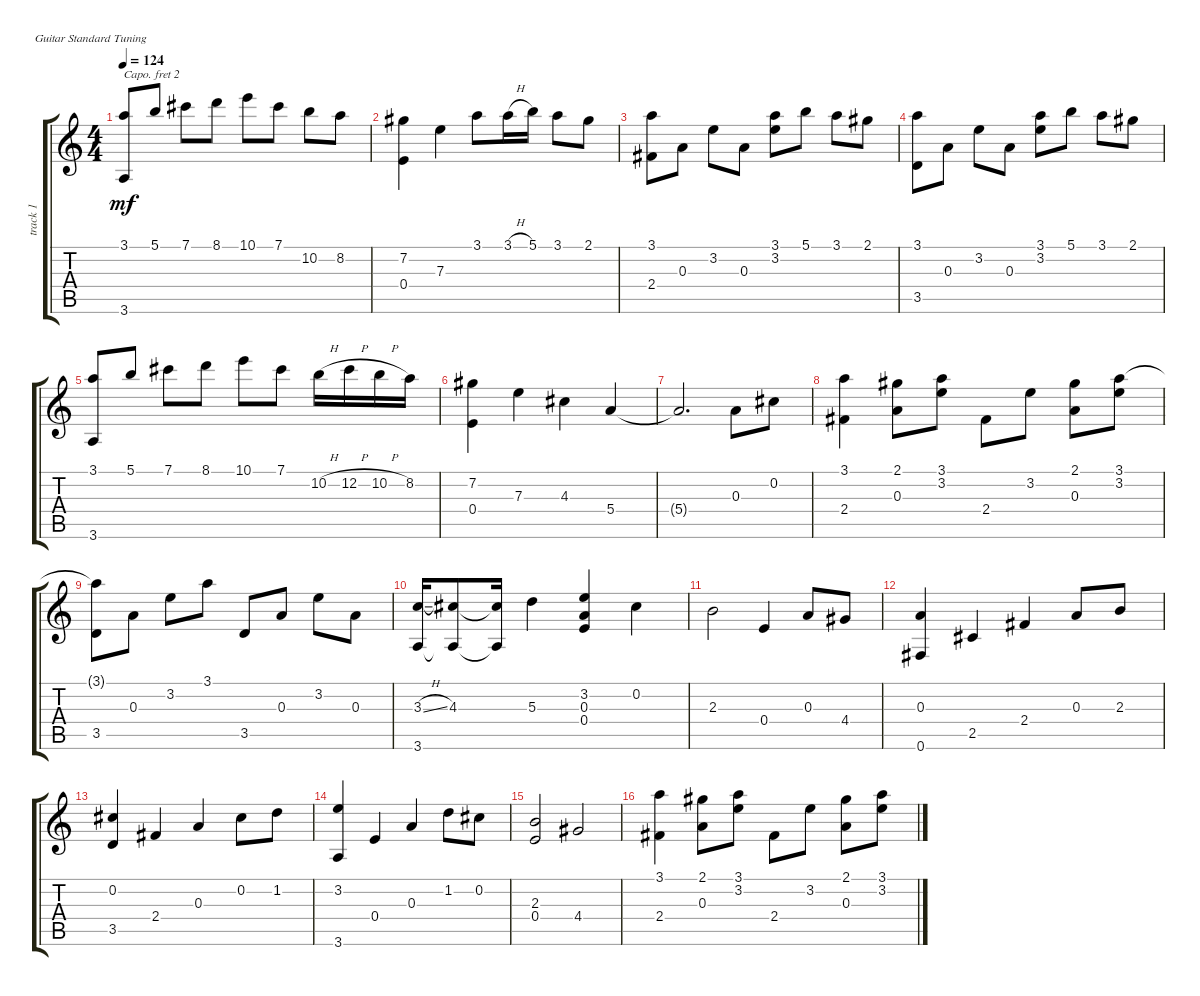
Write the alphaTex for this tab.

\defaultSystemsLayout 4
\track ("SteelGuitar" "track 1") {instrument acousticguitarsteel}
\staff {score tabs}
\capo 2
\tuning (E4 B3 G3 D3 A2 E2)
\ts (4 4)
\tempo 124
\clef g2
\ks c
(3.1 3.6).8{dy mf} 5.1.8 7.1.8 8.1.8 10.1.8 7.1.8 10.2.8 8.2.8 |
(7.2 0.4).4 7.3.4 3.1.8 3.1{h}.16 5.1.16 3.1.8 2.1.8 |
(3.1 2.4).8 0.3.8 3.2.8 0.3.8 (3.1 3.2).8 5.1.8 3.1.8 2.1.8 |
(3.1 3.5).8 0.3.8 3.2.8 0.3.8 (3.2 3.1).8 5.1.8 3.1.8 2.1.8 |
(3.1 3.6).8 5.1.8 7.1.8 8.1.8 10.1.8 7.1.8 10.2{h}.16 12.2{h}.16 10.2{h}.16 8.2.16 |
(7.2 0.4).4 7.3.4 4.3.4 5.4.4 |
5.4{t}.2{d} 0.3.8 0.2.8 |
(3.1 2.4).4 (2.1 0.3).8 (3.1 3.2).8 2.4.8 3.2.8 (2.1 0.3).8 (3.1 3.2).8 |
(3.5 3.1{t}).8 0.3.8 3.2.8 3.1.8 3.5.8 0.3.8 3.2.8 0.3.8 |
(3.6 3.3{sl h}).16 (3.6{t} 4.3).8 (4.3{t} 3.6{t}).16 5.3.4 (3.2 0.3 0.4).4 0.2.4 |
2.3.2 0.4.4 0.3.8 4.4.8 |
(0.3 0.6).4 2.5.4 2.4.4 0.3.8 2.3.8 |
(3.5 0.2).4 2.4.4 0.3.4 0.2.8 1.2.8 |
(3.2 3.6).4 0.4.4 0.3.4 1.2.8 0.2.8 |
(2.3 0.4).2 4.4.2 |
(3.1 2.4).4 (2.1 0.3).8 (3.1 3.2).8 2.4.8 3.2.8 (2.1 0.3).8 (3.1 3.2).8
